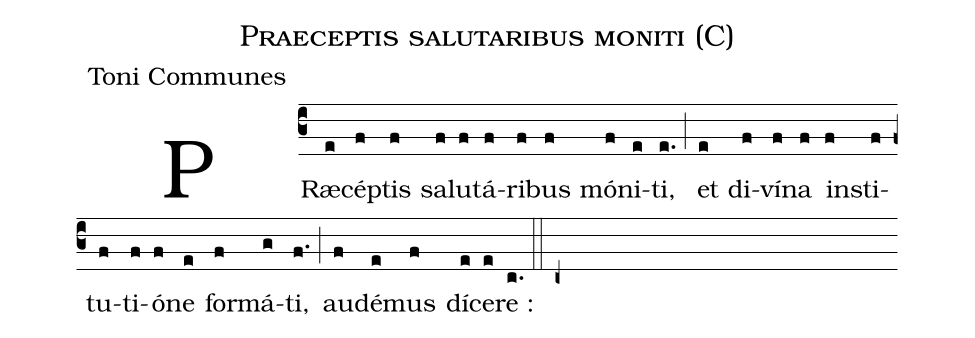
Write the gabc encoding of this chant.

name:Praeceptis salutaribus moniti (C);
office-part:Toni Communes;
%%
(c3) PRæ(e)cé(f)ptis(f) sa(f)lu(f)tá(f)ri(f)bus(f) mó(f)ni(e)ti,(e.) (;) et(e) di(f)ví(f)na(f) in(f)sti(f)tu(f)ti(f)ó(f)ne(e) for(f)má(g)ti,(f.) (;) au(f)dé(e)mus(f) dí(e)ce(e)re :(c.) (::) (c+)
